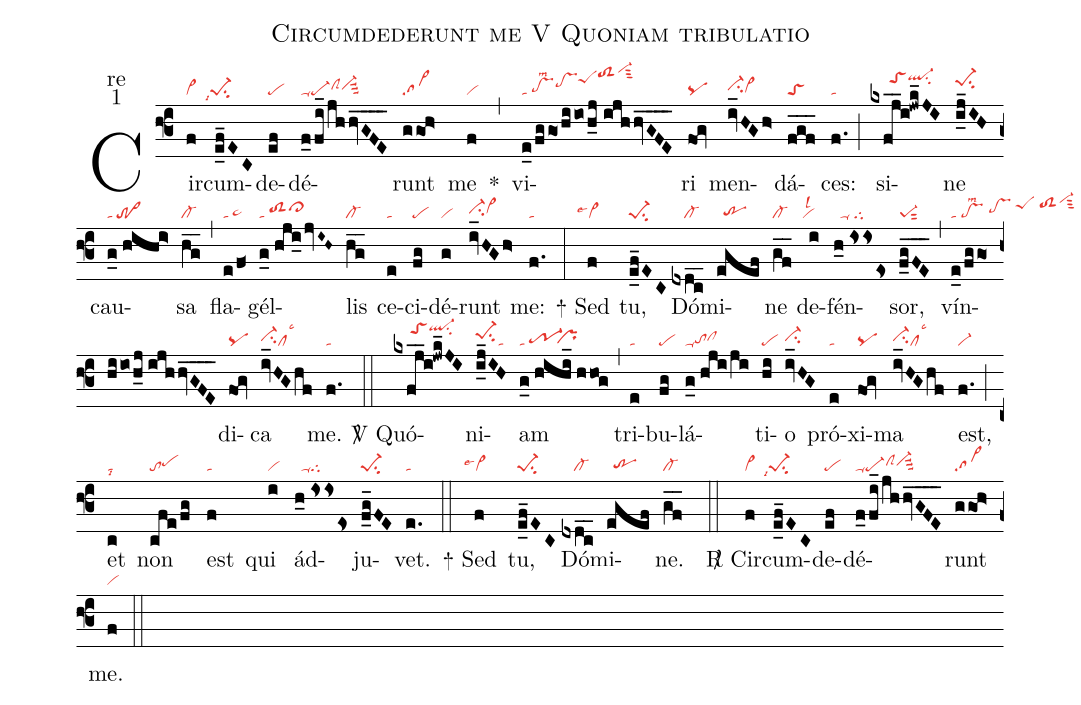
name:Circumdederunt me V Quoniam tribulatio;
office-part:re;
mode:1;
nabc-lines:1;
%%
(f3) Cir(f|vi>)cum(e_f_EC|```pe-1su2lsi7)de(ef|pe)dé(f_0fi_/jhhvGFE____|ta-pe-clShhvi-hhsuu3)runt(ggoh>|sa>) me(f|vi) <sp>*</sp>(,) vi(e_0/fggo/hiio/h_j//ijhhvGFE____|ta/pthglsm2pthipeShktoS2hmvi-hpsut3)ri(fog|pq) men(iv_HGh>|ci-hhvi>hg)dá(fgf___|toS)ces:(f.|ta) (;) si(kxfj__i!jwk_JI|//////toShkql-hlsu2)ne(i_j_IH|pe-1hjsu2) cau(g_0//hihi>|ta/tr>)sa(hg__|cl-) (,) fla(e/f<|ta/ta>hg)gél(g_0//hji_/jvI~H~|ta/toS2hhcl>hi)lis(hg__|cl-) ce(e|ta)ci(fg|pe)dé(g|vi)runt(iv_HGh>|ci-hhvi>hh) me:(f.|ta) (:)
<sp>+</sp> Sed(f|```vi>lse4) tu,(e_f_EC|pe-1su2) Dó(dxdc__|////cl-)mi(egef|//trhg)ne(gf__|cl-) de(i|``vilsl2)fén(h_0//isises|//ta-/tg)sor,(f_gFE___|pe-1sut2) (,) vín(e_0/fggo/hiio/h_j//ijhhvGFE____|ta/ptlsm2/pthh/peShj/toS2hjvi-hlsut3)di(fog|pq)ca(iv_HGhf|ci-hhcllsc3) me.(f.|ta) (::)

<sp>V/</sp> Quó(kxfj__i!jwk_JI|/////toShkql-hlsu2)ni(i_j_IH|pe-1hisu2ta)am(g_0//hihi_//hhog|ta/tr-1hg``prhg) (,) tri(e|ta)bu(fg|pe)lá(g_0//hji/ji|ta-tohgclhh)ti(hi|pe)o(iv_HG|ci-hh) pró(e|ta)xi(fog|pq)ma(iv_HGhf|ci-hhcllsc3) est,(f.|vi-) (;) et(c|talsi8) non(cfe/fg|topehh) est(f|ta) qui(i|vi) ád(h_0//isises|//ta-tg)ju(f_g_FE|pe-1su2)vet.(e.|ta) (::)
<sp>+</sp> Sed(f|```vi>lse4) tu,(e_f_EC|pe-1su2) Dó(dxdc__|////cl-)mi(egef|//trhg)ne. (gf__|cl-) (::)

<sp>R/</sp> Cir(f|vi>)cum(e_f_EC|```pe-1su2lsi7)de(ef|pe)dé(f_0fi_/jhhvGFE____|ta-pe-clShhvi-hhsuu3)runt(ggoh>|sa>) me.(f|vi) (::)
